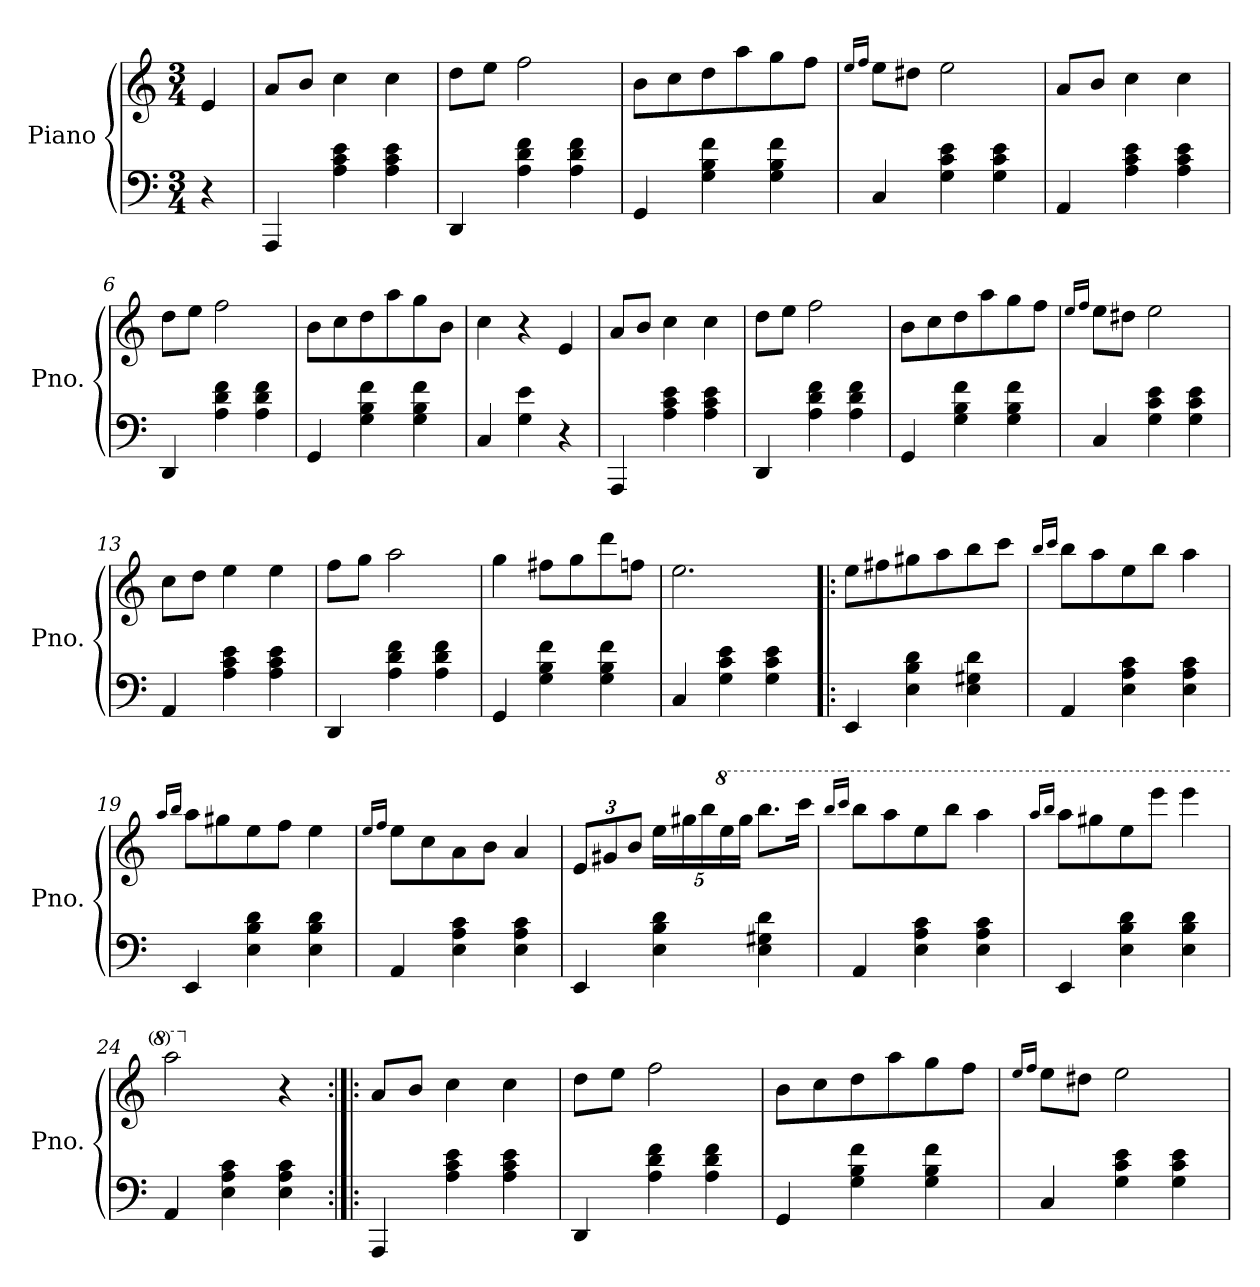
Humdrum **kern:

**kern	**kern
*part1	*part1
*staff2	*staff1
*I"Piano	*
*I'Pno.	*
*clefF4	*clefG2
*k[]	*k[]
*M3/4	*M3/4
*MM100	*MM100
=	=
4r	4e/
=1	=1
4AAA/	8a/L
.	8b/J
4A\ 4c\ 4e\	4cc\
4A\ 4c\ 4e\	4cc\
=2	=2
4DD/	8dd\L
.	8ee\J
4A\ 4d\ 4f\	2ff\
4A\ 4d\ 4f\	.
=3	=3
4GG/	8b\L
.	8cc\
4G\ 4B\ 4f\	8dd\
.	8aa\
4G\ 4B\ 4f\	8gg\
.	8ff\J
=4	=4
.	16qee/LL
.	16qff/JJ
4C/	8ee\L
.	8dd#X\J
4G\ 4c\ 4e\	2ee\
4G\ 4c\ 4e\	.
!!LO:LB:g=z
=5	=5
4AA/	8a/L
.	8b/J
4A\ 4c\ 4e\	4cc\
4A\ 4c\ 4e\	4cc\
=6	=6
4DD/	8dd\L
.	8ee\J
4A\ 4d\ 4f\	2ff\
4A\ 4d\ 4f\	.
=7	=7
4GG/	8b\L
.	8cc\
4G\ 4B\ 4f\	8dd\
.	8aa\
4G\ 4B\ 4f\	8gg\
.	8b\J
=8	=8
4C/	4cc\
4G\ 4e\	4r
4r	4e/
!!LO:LB:g=z
=9	=9
4AAA/	8a/L
.	8b/J
4A\ 4c\ 4e\	4cc\
4A\ 4c\ 4e\	4cc\
=10	=10
4DD/	8dd\L
.	8ee\J
4A\ 4d\ 4f\	2ff\
4A\ 4d\ 4f\	.
=11	=11
4GG/	8b\L
.	8cc\
4G\ 4B\ 4f\	8dd\
.	8aa\
4G\ 4B\ 4f\	8gg\
.	8ff\J
=12	=12
.	16qee/LL
.	16qff/JJ
4C/	8ee\L
.	8dd#X\J
4G\ 4c\ 4e\	2ee\
4G\ 4c\ 4e\	.
!!LO:LB:g=z
=13	=13
4AA/	8cc\L
.	8dd\J
4A\ 4c\ 4e\	4ee\
4A\ 4c\ 4e\	4ee\
=14	=14
4DD/	8ff\L
.	8gg\J
4A\ 4d\ 4f\	2aa\
4A\ 4d\ 4f\	.
=15	=15
4GG/	4gg\
4G\ 4B\ 4f\	8ff#X\L
.	8gg\
4G\ 4B\ 4f\	8ddd\
.	8ffn\J
=16	=16
4C/	2.ee\
4G\ 4c\ 4e\	.
4G\ 4c\ 4e\	.
!!LO:LB:g=z
=17!|:	=17!|:
4EE/	8ee\L
.	8ff#X\
4E\ 4B\ 4d\	8gg#X\
.	8aa\
4E\ 4G#X\ 4d\	8bb\
.	8ccc\J
=18	=18
.	16qbb/LL
.	16qccc/JJ
4AA/	8bb\L
.	8aa\
4E\ 4A\ 4c\	8ee\
.	8bb\J
4E\ 4A\ 4c\	4aa\
=19	=19
.	16qaa/LL
.	16qbb/JJ
4EE/	8aa\L
.	8gg#X\
4E\ 4B\ 4d\	8ee\
.	8ff\J
4E\ 4B\ 4d\	4ee\
=20	=20
.	16qee/LL
.	16qff/JJ
4AA/	8ee\L
.	8cc\
4E\ 4A\ 4c\	8a\
.	8b\J
4E\ 4A\ 4c\	4a/
!!LO:PB:g=z
=21	=21
*	*Xbrackettup
4EE/	12e/L
.	12g#X/
.	12b/J
4E\ 4B\ 4d\	20ee\LL
.	20gg#X\
.	20bb\
*	*8va
.	20eee\
.	20ggg#\JJ
4E\ 4G#X\ 4d\	8.bbb\L
.	16cccc\Jk
=22	=22
.	16qbbb/LL
.	16qcccc/JJ
4AA/	8bbb\L
.	8aaa\
4E\ 4A\ 4c\	8eee\
.	8bbb\J
4E\ 4A\ 4c\	4aaa\
=23	=23
.	16qaaa/LL
.	16qbbb/JJ
4EE/	8aaa\L
.	8ggg#X\
4E\ 4B\ 4d\	8eee\
.	8eeee\J
4E\ 4B\ 4d\	4eeee\
=24	=24
4AA/	2aaa\
4E\ 4A\ 4c\	.
*	*X8va
4E\ 4A\ 4c\	4r
!!LO:LB:g=z
=25:|!|:	=25:|!|:
4AAA/	8a/L
.	8b/J
4A\ 4c\ 4e\	4cc\
4A\ 4c\ 4e\	4cc\
=26	=26
4DD/	8dd\L
.	8ee\J
4A\ 4d\ 4f\	2ff\
4A\ 4d\ 4f\	.
=27	=27
4GG/	8b\L
.	8cc\
4G\ 4B\ 4f\	8dd\
.	8aa\
4G\ 4B\ 4f\	8gg\
.	8ff\J
=28	=28
.	16qee/LL
.	16qff/JJ
4C/	8ee\L
.	8dd#X\J
4G\ 4c\ 4e\	2ee\
4G\ 4c\ 4e\	.
=	=
*-	*-
